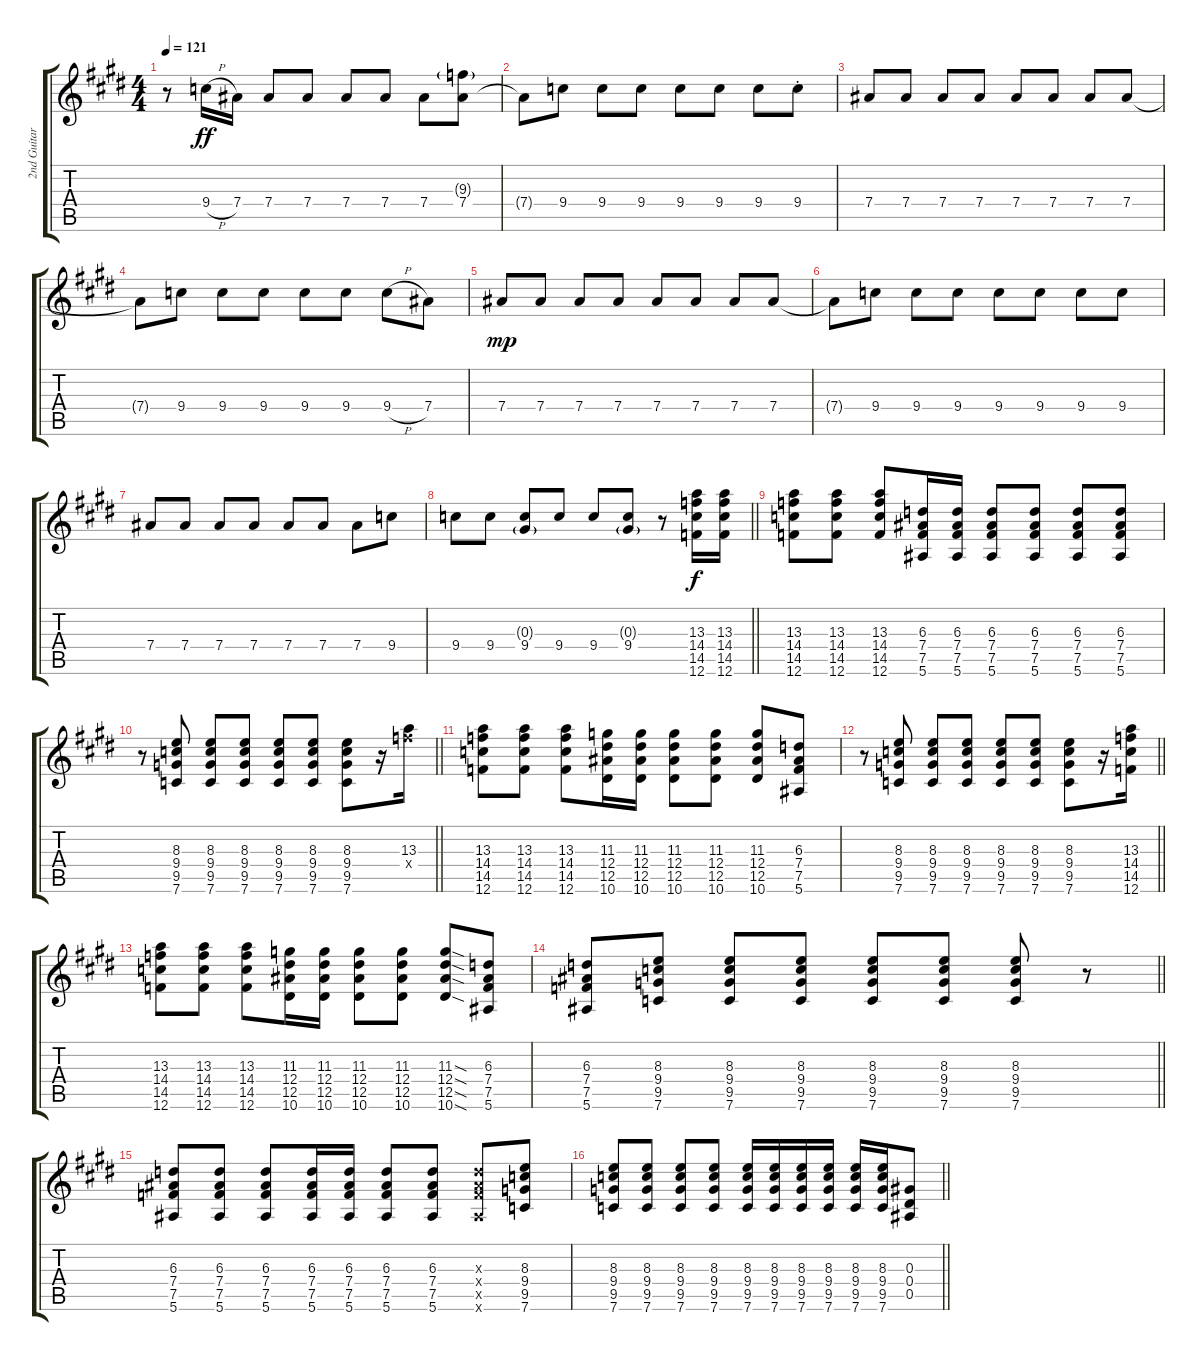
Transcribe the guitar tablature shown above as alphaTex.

\track ("2nd Guitar - Bernard Albrecht" "2nd Guitar") {instrument distortionguitar}
\staff {score tabs}
\tuning (F4 C4 Ab3 Eb3 Bb2 F2) {hide}
\ts (4 4)
\tempo 121
\clef g2
\ks e
r.8{dy f} 9.4{h}.16{dy ff} 7.4.16 7.4.8 7.4.8 7.4.8 7.4.8 7.4.8 (9.3{g} 7.4).8 |
\ks c#minor
7.4{t}.8 9.4.8 9.4.8 9.4.8 9.4.8 9.4.8 9.4.8 9.4{st}.8 |
\ks e
7.4.8 7.4.8 7.4.8 7.4.8 7.4.8 7.4.8 7.4.8 7.4.8 |
\ks c#minor
7.4{t}.8 9.4.8 9.4.8 9.4.8 9.4.8 9.4.8 9.4{h}.8 7.4.8 |
\ks e
7.4.8{dy mp} 7.4.8 7.4.8 7.4.8 7.4.8 7.4.8 7.4.8 7.4.8 |
\ks c#minor
7.4{t}.8 9.4.8 9.4.8 9.4.8 9.4.8 9.4.8 9.4.8 9.4.8 |
\ks e
7.4.8 7.4.8 7.4.8 7.4.8 7.4.8 7.4.8 7.4.8 9.4.8 |
\barLineRight lightlight
\ks c#minor
9.4.8 9.4.8 (0.3{g} 9.4).8 9.4.8 9.4.8 (0.3{g} 9.4).8 r.8 (13.3 14.4 14.5 12.6).16{dy f} (13.3 14.4 14.5 12.6).16 |
\ks e
(13.3 14.4 14.5 12.6).8 (13.3 14.4 14.5 12.6).8 (13.3 14.4 14.5 12.6).8 (6.3 7.4 7.5 5.6).16 (6.3 7.4 7.5 5.6).16 (6.3 7.4 7.5 5.6).8 (6.3 7.4 7.5 5.6).8 (6.3 7.4 7.5 5.6).8 (6.3 7.4 7.5 5.6).8 |
\barLineRight lightlight
\ks c#minor
r.8 (8.3 9.4 9.5 7.6).8 (8.3 9.4 9.5 7.6).8 (8.3 9.4 9.5 7.6).8 (8.3 9.4 9.5 7.6).8 (8.3 9.4 9.5 7.6).8 (8.3 9.4 9.5 7.6).8 r.16 (13.3 14.4{x}).16 |
\ks e
(13.3 14.4 14.5 12.6).8 (13.3 14.4 14.5 12.6).8 (13.3 14.4 14.5 12.6).8 (11.3 12.4 12.5 10.6).16 (11.3 12.4 12.5 10.6).16 (11.3 12.4 12.5 10.6).8 (11.3 12.4 12.5 10.6).8 (11.3 12.4 12.5 10.6).8 (6.3 7.4 7.5 5.6).8 |
\barLineRight lightlight
\ks c#minor
r.8 (8.3 9.4 9.5 7.6).8 (8.3 9.4 9.5 7.6).8 (8.3 9.4 9.5 7.6).8 (8.3 9.4 9.5 7.6).8 (8.3 9.4 9.5 7.6).8 (8.3 9.4 9.5 7.6).8 r.16 (13.3 14.4 14.5 12.6).16 |
\ks e
(13.3 14.4 14.5 12.6).8 (13.3 14.4 14.5 12.6).8 (13.3 14.4 14.5 12.6).8 (11.3 12.4 12.5 10.6).16 (11.3 12.4 12.5 10.6).16 (11.3 12.4 12.5 10.6).8 (11.3 12.4 12.5 10.6).8 (11.3{sod} 12.4{sod} 12.5{sod} 10.6{sod}).8 (6.3 7.4 7.5 5.6).8 |
\barLineRight lightlight
\ks c#minor
(6.3 7.4 7.5 5.6).8 (8.3 9.4 9.5 7.6).8 (8.3 9.4 9.5 7.6).8 (8.3 9.4 9.5 7.6).8 (8.3 9.4 9.5 7.6).8 (8.3 9.4 9.5 7.6).8 (8.3 9.4 9.5 7.6).8 r.8 |
\ks e
(6.3 7.4 7.5 5.6).8 (6.3 7.4 7.5 5.6).8 (6.3 7.4 7.5 5.6).8 (6.3 7.4 7.5 5.6).16 (6.3 7.4 7.5 5.6).16 (6.3 7.4 7.5 5.6).8 (6.3 7.4 7.5 5.6).8 (6.3{x} 7.4{x} 7.5{x} 5.6{x}).8 (8.3 9.4 9.5 7.6).8 |
\barLineRight lightlight
\ks c#minor
(8.3 9.4 9.5 7.6).8 (8.3 9.4 9.5 7.6).8 (8.3 9.4 9.5 7.6).8 (8.3 9.4 9.5 7.6).8 (8.3 9.4 9.5 7.6).16 (8.3 9.4 9.5 7.6).16 (8.3 9.4 9.5 7.6).16 (8.3 9.4 9.5 7.6).16 (8.3 9.4 9.5 7.6).16 (8.3 9.4 9.5 7.6).16 (0.3 0.4 0.5).8
